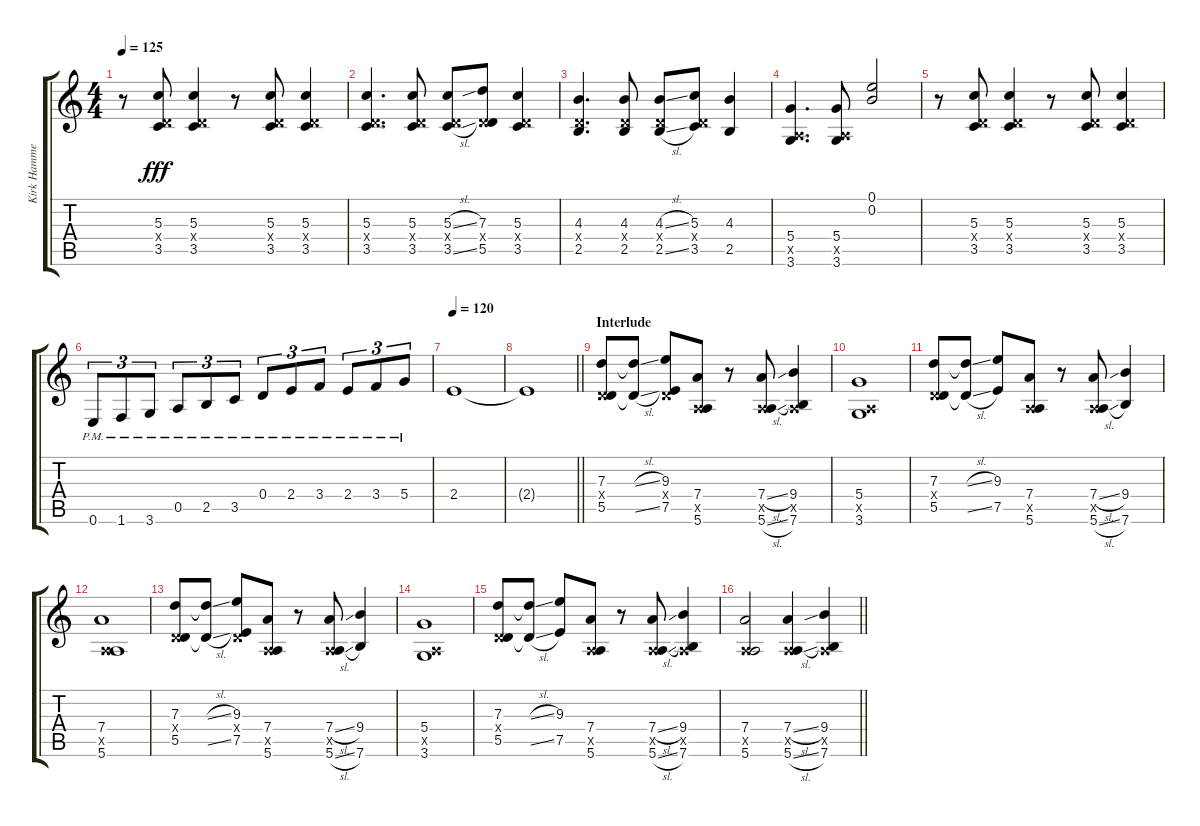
\track ("Kirk Hammet" "Kirk Hamme") {instrument distortionguitar}
\staff {score tabs}
\tuning (E4 B3 G3 D3 A2 E2) {hide}
\ts (4 4)
\tempo 125
\clef g2
\ks aminor
r.8{dy fff} (5.3 0.4{x} 3.5).8 (5.3 0.4{x} 3.5).4 r.8 (5.3 0.4{x} 3.5).8 (5.3 0.4{x} 3.5).4 |
(5.3 0.4{x} 3.5).4{d} (5.3 0.4{x} 3.5).8 (5.3{sl} 0.4{x} 3.5{sl}).8 (7.3 0.4{x} 5.5).8 (5.3 0.4{x} 3.5).4 |
(4.3 0.4{x} 2.5).4{d} (4.3 0.4{x} 2.5).8 (4.3{sl} 0.4{x} 2.5{sl}).8 (5.3 0.4{x} 3.5).8 (4.3 2.5).4 |
(5.4 0.5{x} 3.6).4{d} (5.4 0.5{x} 3.6).8 (0.1 0.2).2{beam Up} |
r.8 (5.3 0.4{x} 3.5).8 (5.3 0.4{x} 3.5).4 r.8 (5.3 0.4{x} 3.5).8 (5.3 0.4{x} 3.5).4 |
0.6{pm}.8{tu (3 2)} 1.6{pm}.8{tu (3 2)} 3.6{pm}.8{tu (3 2)} 0.5{pm}.8{tu (3 2)} 2.5{pm}.8{tu (3 2)} 3.5{pm}.8{tu (3 2)} 0.4{pm}.8{tu (3 2)} 2.4{pm}.8{tu (3 2)} 3.4{pm}.8{tu (3 2)} 2.4{pm}.8{tu (3 2)} 3.4{pm}.8{tu (3 2)} 5.4{pm}.8{tu (3 2)} |
\tempo 120
2.4.1 |
\barLineRight lightlight
2.4{t}.1 |
\section ("" "Interlude")
(7.3 0.4{x} 5.5).8 (7.3{sl t} 5.5{sl t}).8 (9.3 0.4{x} 7.5).8 (7.4 0.5{x} 5.6).8 r.8 (7.4{sl} 0.5{x} 5.6{sl}).8 (9.4 0.5{x} 7.6).4 |
(5.4 0.5{x} 3.6).1 |
(7.3 0.4{x} 5.5).8 (7.3{sl t} 5.5{sl t}).8 (9.3 7.5).8 (7.4 0.5{x} 5.6).8 r.8 (7.4{sl} 0.5{x} 5.6{sl}).8 (9.4 7.6).4 |
(7.4 0.5{x} 5.6).1 |
(7.3 0.4{x} 5.5).8 (7.3{sl t} 5.5{sl t}).8 (9.3 0.4{x} 7.5).8 (7.4 0.5{x} 5.6).8 r.8 (7.4{sl} 0.5{x} 5.6{sl}).8 (9.4 7.6).4 |
(5.4 0.5{x} 3.6).1 |
(7.3 0.4{x} 5.5).8 (7.3{sl t} 5.5{sl t}).8 (9.3 7.5).8 (7.4 0.5{x} 5.6).8 r.8 (7.4{sl} 0.5{x} 5.6{sl}).8 (9.4 0.5{x} 7.6).4 |
\barLineRight lightlight
(7.4 0.5{x} 5.6).2 (7.4{sl} 0.5{x} 5.6{sl}).4 (9.4 0.5{x} 7.6).4
